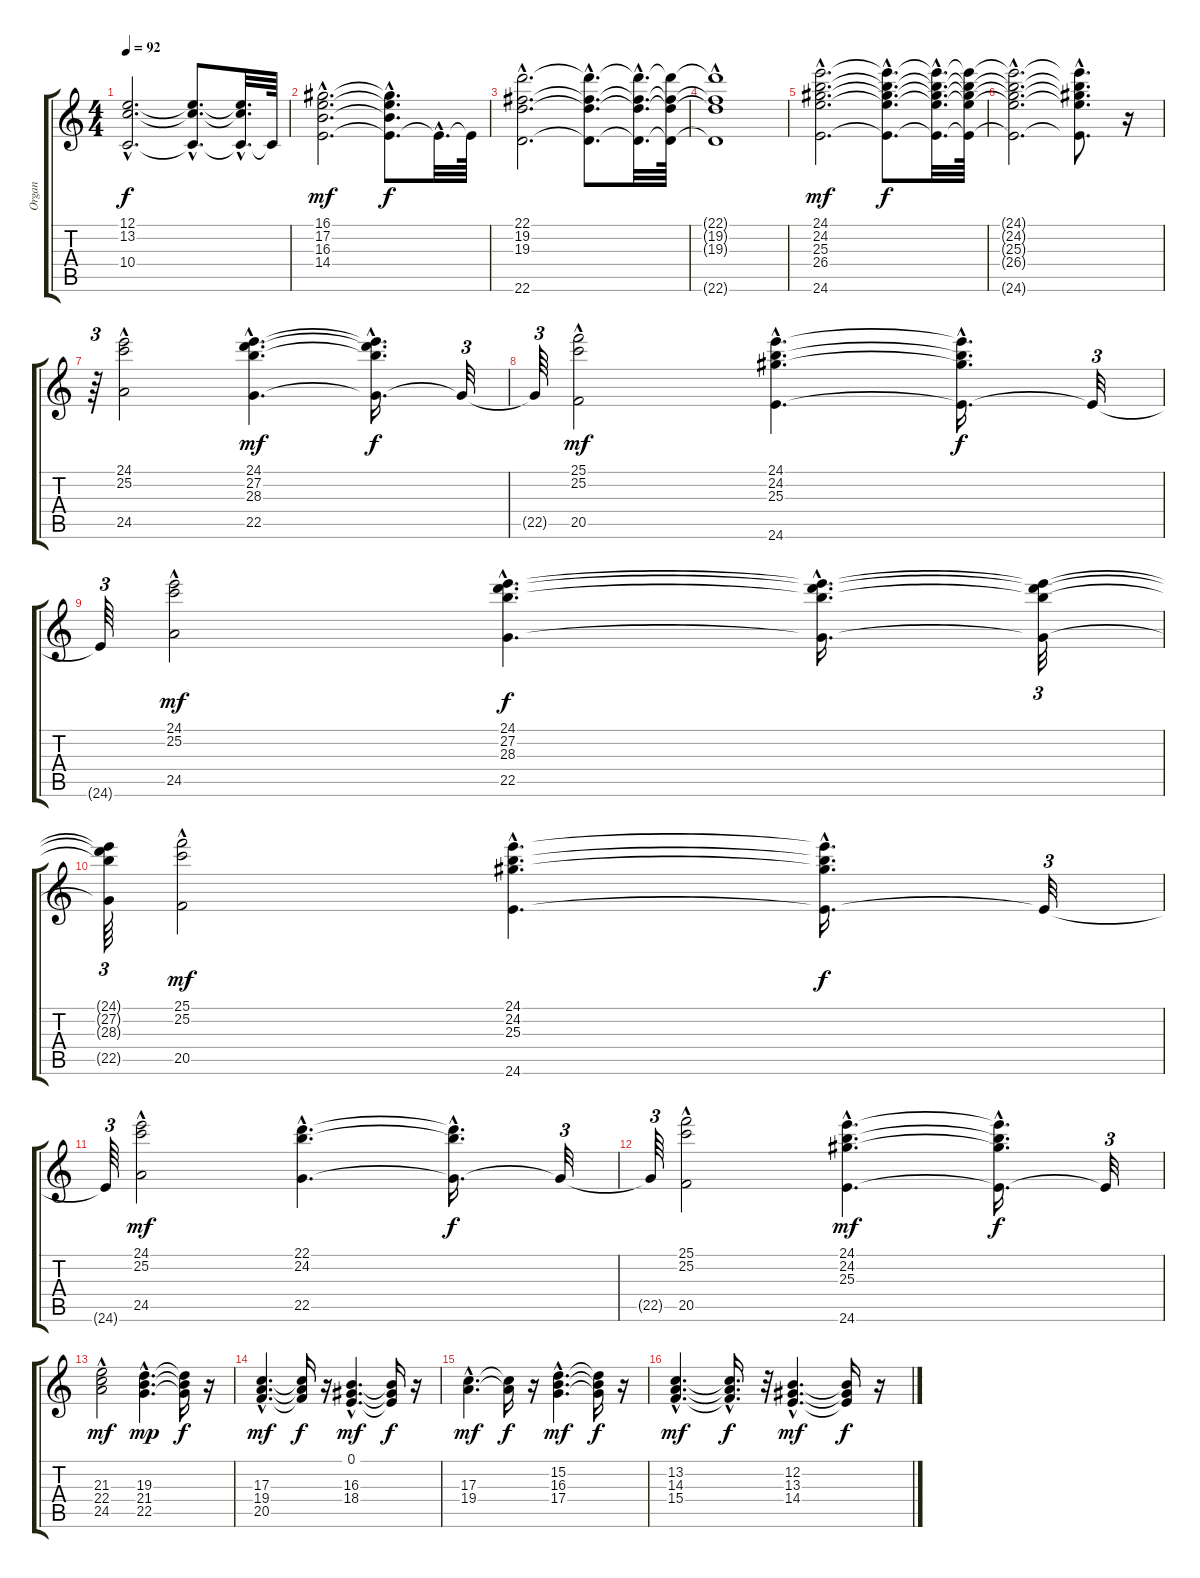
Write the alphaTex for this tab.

\track ("Organ " "Organ ") {instrument rockorgan}
\staff {score tabs}
\tuning (E4 B3 G3 D3 A2 E2) {hide}
\ts (4 4)
\tempo 92
\clef g2
\ks c
(12.1{hac} 13.2{hac} 10.4{hac}).2{d dy f} (12.1{hac t} 13.2{hac t} 10.4{hac t}).8{d} (12.1{t} 13.2{t} 10.4{hac t}).32{d} 10.4{t}.64 |
(16.1{hac} 17.2{hac} 16.3{hac} 14.4{hac}).2{d dy mf} (16.1{hac t} 17.2{hac t} 16.3{t} 14.4{hac t}).8{d dy f} 14.4{hac t}.32{d} 14.4{t}.64 |
(22.1{hac} 19.2{hac} 19.3{hac} 22.6{hac}).2{d} (22.1{hac t} 19.2{hac t} 19.3{hac t} 22.6{hac t}).8{d} (22.1{hac t} 19.2{hac t} 19.3{hac t} 22.6{hac t}).32{d} (22.1{t} 19.2{t} 19.3{t} 22.6{t}).64 |
(22.1{hac t} 19.2{hac t} 19.3{hac t} 22.6{t}).1 |
(24.1{hac} 24.2{hac} 25.3{hac} 26.4{hac} 24.6{hac}).2{d dy mf} (24.1{hac t} 24.2{hac t} 25.3{hac t} 26.4{hac t} 24.6{hac t}).8{d dy f} (24.1{hac t} 24.2{hac t} 25.3{hac t} 26.4{hac t} 24.6{hac t}).32{d} (24.1{t} 24.2{t} 25.3{t} 26.4{t} 24.6{t}).64 |
(24.1{hac t} 24.2{hac t} 25.3{hac t} 26.4{hac t} 24.6{hac t}).2{d} (24.1{hac t} 24.2{hac t} 25.3{hac t} 26.4{hac t} 24.6{hac t}).8{d} r.16 |
r.64{tu (3 2)} (24.1{hac} 25.2{hac} 24.5).2 (24.1{hac} 27.2{hac} 28.3{hac} 22.5{hac}).4{d dy mf} (24.1{hac t} 27.2{hac t} 28.3{hac t} 22.5{hac t}).16{d dy f} 22.5{t}.32{tu (3 2)} |
22.5{t}.64{tu (3 2)} (25.1{hac} 25.2{hac} 20.5).2{dy mf} (24.1{hac} 24.2{hac} 25.3{hac} 24.6{hac}).4{d} (24.1{hac t} 24.2{hac t} 25.3{hac t} 24.6{hac t}).16{d dy f} 24.6{t}.32{tu (3 2)} |
24.6{t}.64{tu (3 2)} (24.1{hac} 25.2{hac} 24.5).2{dy mf} (24.1{hac} 27.2{hac} 28.3{hac} 22.5{hac}).4{d dy f} (24.1{hac t} 27.2{hac t} 28.3{hac t} 22.5{hac t}).16{d} (24.1{t} 27.2{t} 28.3{t} 22.5{t}).32{tu (3 2)} |
(24.1{t} 27.2{t} 28.3{t} 22.5{t}).64{tu (3 2)} (25.1{hac} 25.2{hac} 20.5).2{dy mf} (24.1{hac} 24.2{hac} 25.3{hac} 24.6{hac}).4{d} (24.1{hac t} 24.2{hac t} 25.3{hac t} 24.6{hac t}).16{d dy f} 24.6{t}.32{tu (3 2)} |
24.6{t}.64{tu (3 2)} (24.1{hac} 25.2{hac} 24.5).2{dy mf} (22.1{hac} 24.2{hac} 22.5{hac}).4{d} (22.1{hac t} 24.2{hac t} 22.5{hac t}).16{d dy f} 22.5{t}.32{tu (3 2)} |
22.5{t}.64{tu (3 2)} (25.1{hac} 25.2{hac} 20.5).2 (24.1{hac} 24.2{hac} 25.3{hac} 24.6{hac}).4{d dy mf} (24.1{t} 24.2{t} 25.3{t} 24.6{hac t}).16{d dy f} 24.6{t}.32{tu (3 2)} |
(21.3 22.4{hac} 24.5{hac}).2{dy mf} (19.3{hac} 21.4{hac} 22.5{hac}).4{d dy mp} (19.3{t} 21.4{t} 22.5{t}).16{dy f} r.16 |
(17.3{hac} 19.4{hac} 20.5{hac}).4{d dy mf} (17.3{t} 19.4{t} 20.5{t}).16{dy f} r.16 (0.1{hac} 16.3{hac} 18.4{hac}).4{d dy mf} (0.1{t} 16.3{t} 18.4{t}).16{dy f} r.16 |
(17.3{hac} 19.4{hac}).4{d dy mf} (17.3{t} 19.4{t}).16{dy f} r.16 (15.2{hac} 16.3{hac} 17.4{hac}).4{d dy mf} (15.2{t} 16.3{t} 17.4{t}).16{dy f} r.16 |
(13.2{hac} 14.3{hac} 15.4{hac}).4{d dy mf} (13.2{hac t} 14.3{hac t} 15.4{hac t}).16{d dy f} r.32 (12.2{hac} 13.3{hac} 14.4{hac}).4{d dy mf} (12.2{t} 13.3{t} 14.4{t}).16{dy f} r.16
